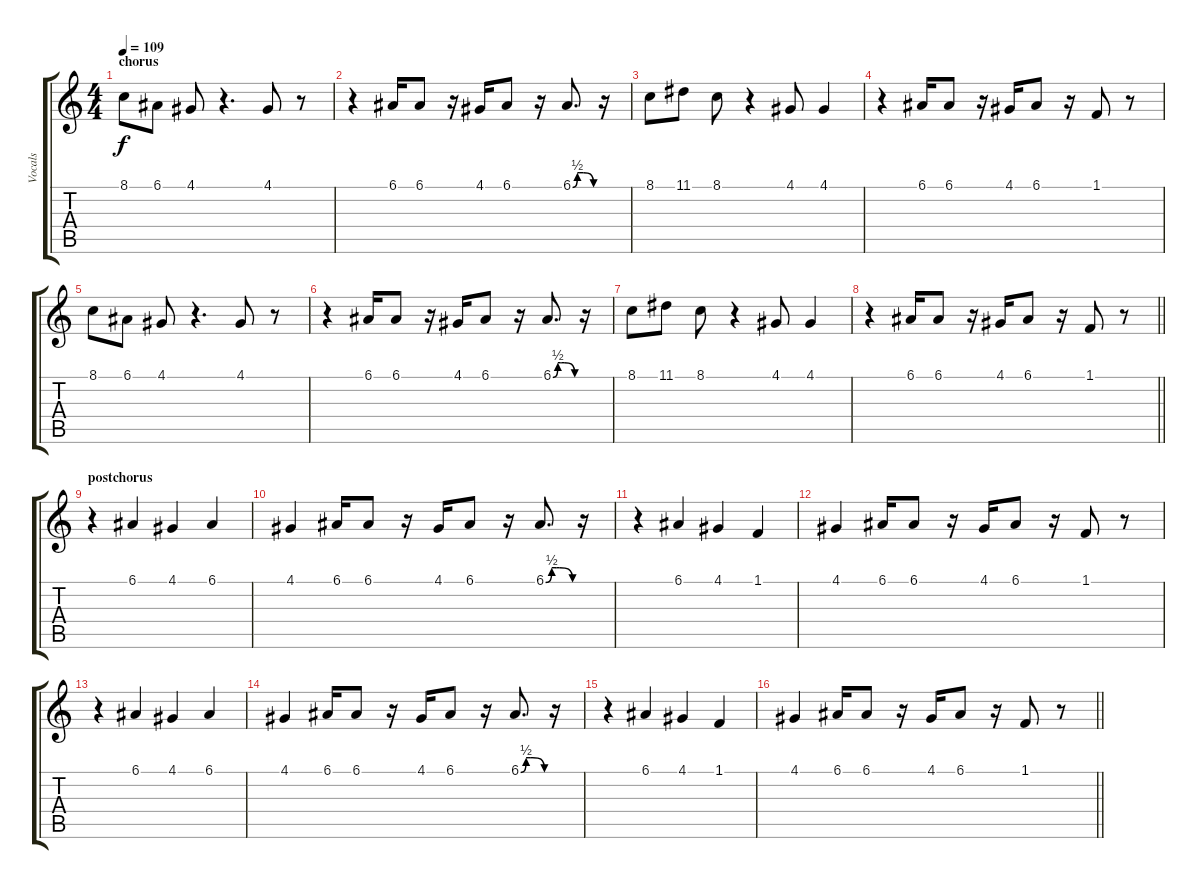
\track ("Vocals" "Vocals") {instrument oboe}
\staff {score tabs}
\tuning (E4 B3 G3 D3 A2 E2) {hide}
\ts (4 4)
\section ("" "chorus")
\tempo 109
\clef g2
\ks c
8.1.8{dy f} 6.1.8 4.1.8 r.4{d} 4.1.8 r.8 |
r.4 6.1.16 6.1.8 r.16 4.1.16 6.1.8 r.16 6.1{be (custom 0 0 13 2 20 2 23 2 30 2 58 0 60 0)}.8{d} r.16 |
8.1.8 11.1.8 8.1.8 r.4 4.1.8 4.1.4 |
r.4 6.1.16 6.1.8 r.16 4.1.16 6.1.8 r.16 1.1.8 r.8 |
8.1.8 6.1.8 4.1.8 r.4{d} 4.1.8 r.8 |
r.4 6.1.16 6.1.8 r.16 4.1.16 6.1.8 r.16 6.1{be (custom 0 0 13 2 20 2 23 2 30 2 58 0 60 0)}.8{d} r.16 |
8.1.8 11.1.8 8.1.8 r.4 4.1.8 4.1.4 |
\barLineRight lightlight
r.4 6.1.16 6.1.8 r.16 4.1.16 6.1.8 r.16 1.1.8 r.8 |
\section ("" "postchorus")
r.4 6.1.4 4.1.4 6.1.4 |
4.1.4 6.1.16 6.1.8 r.16 4.1.16 6.1.8 r.16 6.1{be (custom 0 0 13 2 20 2 23 2 30 2 58 0 60 0)}.8{d} r.16 |
r.4 6.1.4 4.1.4 1.1.4 |
4.1.4 6.1.16 6.1.8 r.16 4.1.16 6.1.8 r.16 1.1.8 r.8 |
r.4 6.1.4 4.1.4 6.1.4 |
4.1.4 6.1.16 6.1.8 r.16 4.1.16 6.1.8 r.16 6.1{be (custom 0 0 13 2 20 2 23 2 30 2 58 0 60 0)}.8{d} r.16 |
r.4 6.1.4 4.1.4 1.1.4 |
\barLineRight lightlight
4.1.4 6.1.16 6.1.8 r.16 4.1.16 6.1.8 r.16 1.1.8 r.8
